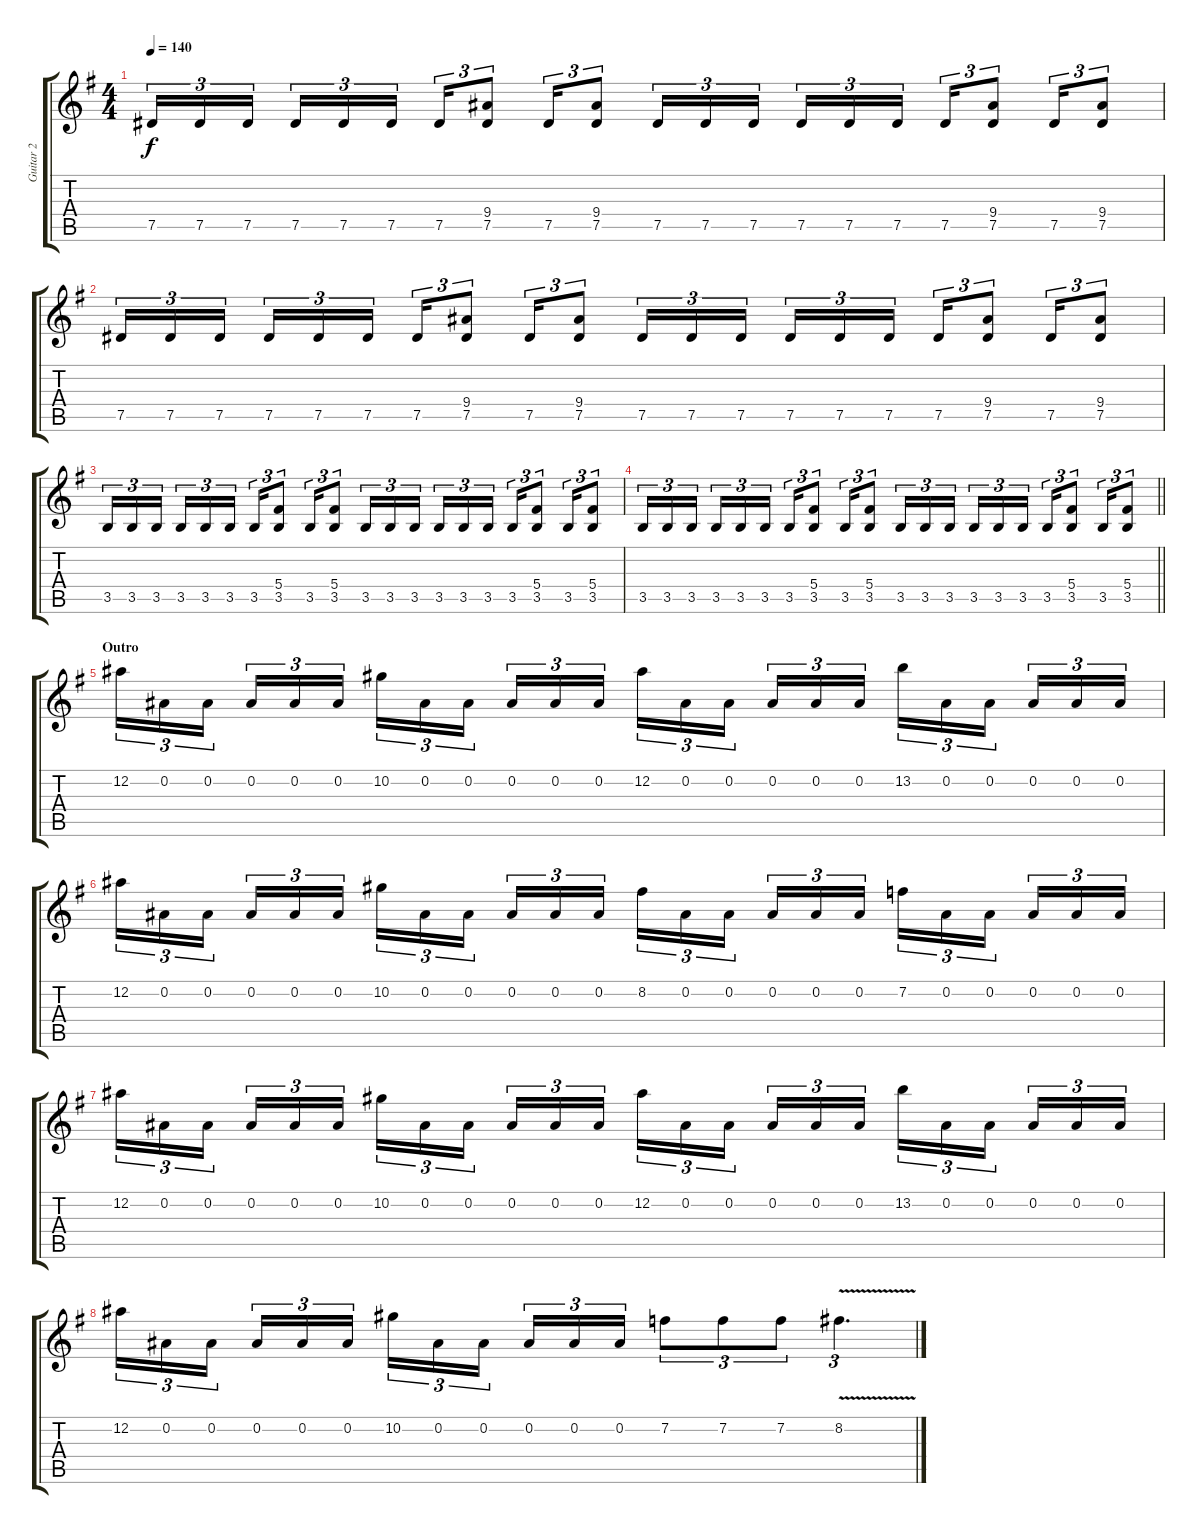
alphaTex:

\track ("Guitar 2" "Guitar 2") {instrument overdrivenguitar}
\staff {score tabs}
\tuning (Eb4 Bb3 Gb3 Db3 Ab2 Eb2) {hide}
\ts (4 4)
\tempo 140
\clef g2
\ks eminor
7.5.16{tu (3 2) dy f} 7.5.16{tu (3 2)} 7.5.16{tu (3 2) beam splitsecondary} 7.5.16{tu (3 2)} 7.5.16{tu (3 2)} 7.5.16{tu (3 2)} 7.5.16{tu (3 2)} (9.4 7.5).8{tu (3 2)} 7.5.16{tu (3 2)} (9.4 7.5).8{tu (3 2)} 7.5.16{tu (3 2)} 7.5.16{tu (3 2)} 7.5.16{tu (3 2) beam splitsecondary} 7.5.16{tu (3 2)} 7.5.16{tu (3 2)} 7.5.16{tu (3 2)} 7.5.16{tu (3 2)} (9.4 7.5).8{tu (3 2)} 7.5.16{tu (3 2)} (9.4 7.5).8{tu (3 2)} |
7.5.16{tu (3 2)} 7.5.16{tu (3 2)} 7.5.16{tu (3 2) beam splitsecondary} 7.5.16{tu (3 2)} 7.5.16{tu (3 2)} 7.5.16{tu (3 2)} 7.5.16{tu (3 2)} (9.4 7.5).8{tu (3 2)} 7.5.16{tu (3 2)} (9.4 7.5).8{tu (3 2)} 7.5.16{tu (3 2)} 7.5.16{tu (3 2)} 7.5.16{tu (3 2) beam splitsecondary} 7.5.16{tu (3 2)} 7.5.16{tu (3 2)} 7.5.16{tu (3 2)} 7.5.16{tu (3 2)} (9.4 7.5).8{tu (3 2)} 7.5.16{tu (3 2)} (9.4 7.5).8{tu (3 2)} |
3.5.16{tu (3 2)} 3.5.16{tu (3 2)} 3.5.16{tu (3 2) beam splitsecondary} 3.5.16{tu (3 2)} 3.5.16{tu (3 2)} 3.5.16{tu (3 2)} 3.5.16{tu (3 2)} (5.4 3.5).8{tu (3 2)} 3.5.16{tu (3 2)} (5.4 3.5).8{tu (3 2)} 3.5.16{tu (3 2)} 3.5.16{tu (3 2)} 3.5.16{tu (3 2) beam splitsecondary} 3.5.16{tu (3 2)} 3.5.16{tu (3 2)} 3.5.16{tu (3 2)} 3.5.16{tu (3 2)} (5.4 3.5).8{tu (3 2)} 3.5.16{tu (3 2)} (5.4 3.5).8{tu (3 2)} |
\barLineRight lightlight
3.5.16{tu (3 2)} 3.5.16{tu (3 2)} 3.5.16{tu (3 2) beam splitsecondary} 3.5.16{tu (3 2)} 3.5.16{tu (3 2)} 3.5.16{tu (3 2)} 3.5.16{tu (3 2)} (5.4 3.5).8{tu (3 2)} 3.5.16{tu (3 2)} (5.4 3.5).8{tu (3 2)} 3.5.16{tu (3 2)} 3.5.16{tu (3 2)} 3.5.16{tu (3 2) beam splitsecondary} 3.5.16{tu (3 2)} 3.5.16{tu (3 2)} 3.5.16{tu (3 2)} 3.5.16{tu (3 2)} (5.4 3.5).8{tu (3 2)} 3.5.16{tu (3 2)} (5.4 3.5).8{tu (3 2)} |
\section ("" "Outro")
12.2.16{tu (3 2)} 0.2.16{tu (3 2)} 0.2.16{tu (3 2) beam splitsecondary} 0.2.16{tu (3 2)} 0.2.16{tu (3 2)} 0.2.16{tu (3 2)} 10.2.16{tu (3 2)} 0.2.16{tu (3 2)} 0.2.16{tu (3 2) beam splitsecondary} 0.2.16{tu (3 2)} 0.2.16{tu (3 2)} 0.2.16{tu (3 2)} 12.2.16{tu (3 2)} 0.2.16{tu (3 2)} 0.2.16{tu (3 2) beam splitsecondary} 0.2.16{tu (3 2)} 0.2.16{tu (3 2)} 0.2.16{tu (3 2)} 13.2.16{tu (3 2)} 0.2.16{tu (3 2)} 0.2.16{tu (3 2) beam splitsecondary} 0.2.16{tu (3 2)} 0.2.16{tu (3 2)} 0.2.16{tu (3 2)} |
12.2.16{tu (3 2)} 0.2.16{tu (3 2)} 0.2.16{tu (3 2) beam splitsecondary} 0.2.16{tu (3 2)} 0.2.16{tu (3 2)} 0.2.16{tu (3 2)} 10.2.16{tu (3 2)} 0.2.16{tu (3 2)} 0.2.16{tu (3 2) beam splitsecondary} 0.2.16{tu (3 2)} 0.2.16{tu (3 2)} 0.2.16{tu (3 2)} 8.2.16{tu (3 2)} 0.2.16{tu (3 2)} 0.2.16{tu (3 2) beam splitsecondary} 0.2.16{tu (3 2)} 0.2.16{tu (3 2)} 0.2.16{tu (3 2)} 7.2.16{tu (3 2)} 0.2.16{tu (3 2)} 0.2.16{tu (3 2) beam splitsecondary} 0.2.16{tu (3 2)} 0.2.16{tu (3 2)} 0.2.16{tu (3 2)} |
12.2.16{tu (3 2)} 0.2.16{tu (3 2)} 0.2.16{tu (3 2) beam splitsecondary} 0.2.16{tu (3 2)} 0.2.16{tu (3 2)} 0.2.16{tu (3 2)} 10.2.16{tu (3 2)} 0.2.16{tu (3 2)} 0.2.16{tu (3 2) beam splitsecondary} 0.2.16{tu (3 2)} 0.2.16{tu (3 2)} 0.2.16{tu (3 2)} 12.2.16{tu (3 2)} 0.2.16{tu (3 2)} 0.2.16{tu (3 2) beam splitsecondary} 0.2.16{tu (3 2)} 0.2.16{tu (3 2)} 0.2.16{tu (3 2)} 13.2.16{tu (3 2)} 0.2.16{tu (3 2)} 0.2.16{tu (3 2) beam splitsecondary} 0.2.16{tu (3 2)} 0.2.16{tu (3 2)} 0.2.16{tu (3 2)} |
12.2.16{tu (3 2)} 0.2.16{tu (3 2)} 0.2.16{tu (3 2) beam splitsecondary} 0.2.16{tu (3 2)} 0.2.16{tu (3 2)} 0.2.16{tu (3 2)} 10.2.16{tu (3 2)} 0.2.16{tu (3 2)} 0.2.16{tu (3 2) beam splitsecondary} 0.2.16{tu (3 2)} 0.2.16{tu (3 2)} 0.2.16{tu (3 2)} 7.2.8{tu (3 2)} 7.2.8{tu (3 2)} 7.2.8{tu (3 2)} 8.2{v}.4{d tu (3 2)}
